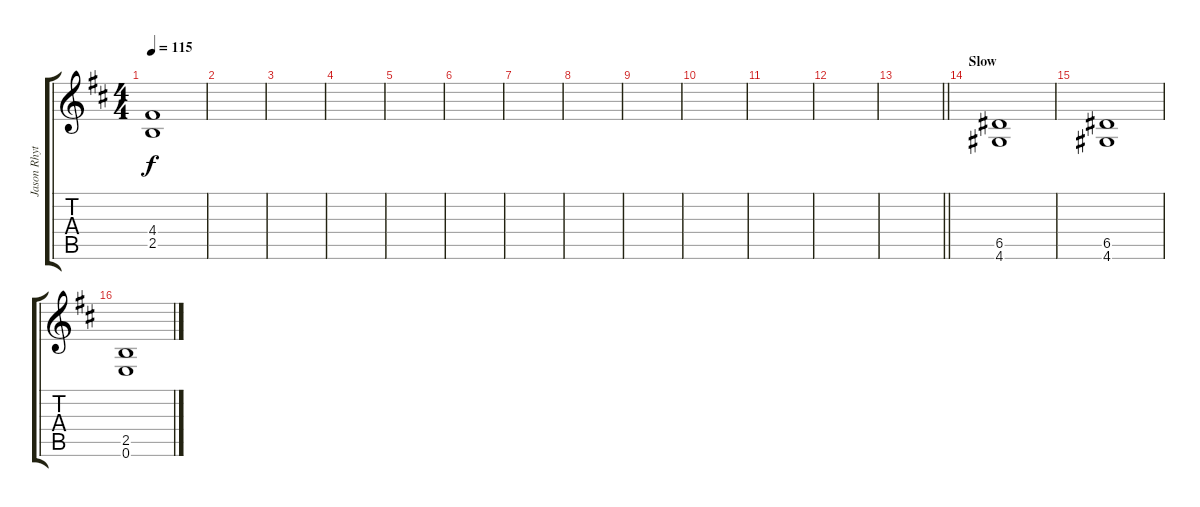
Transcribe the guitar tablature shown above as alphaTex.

\track ("Jason Rhythm" "Jason Rhyt") {instrument electricguitarjazz}
\staff {score tabs}
\tuning (E4 B3 G3 D3 A2 E2) {hide}
\ts (4 4)
\tempo 115
\clef g2
\ks bminor
(4.4{t} 2.5{t}).1{dy f} |
|
|
|
|
|
|
|
|
|
|
|
\barLineRight lightlight
|
\section ("" "Slow")
(6.5 4.6).1{volume 13} |
(6.5 4.6).1 |
(2.5 0.6).1
